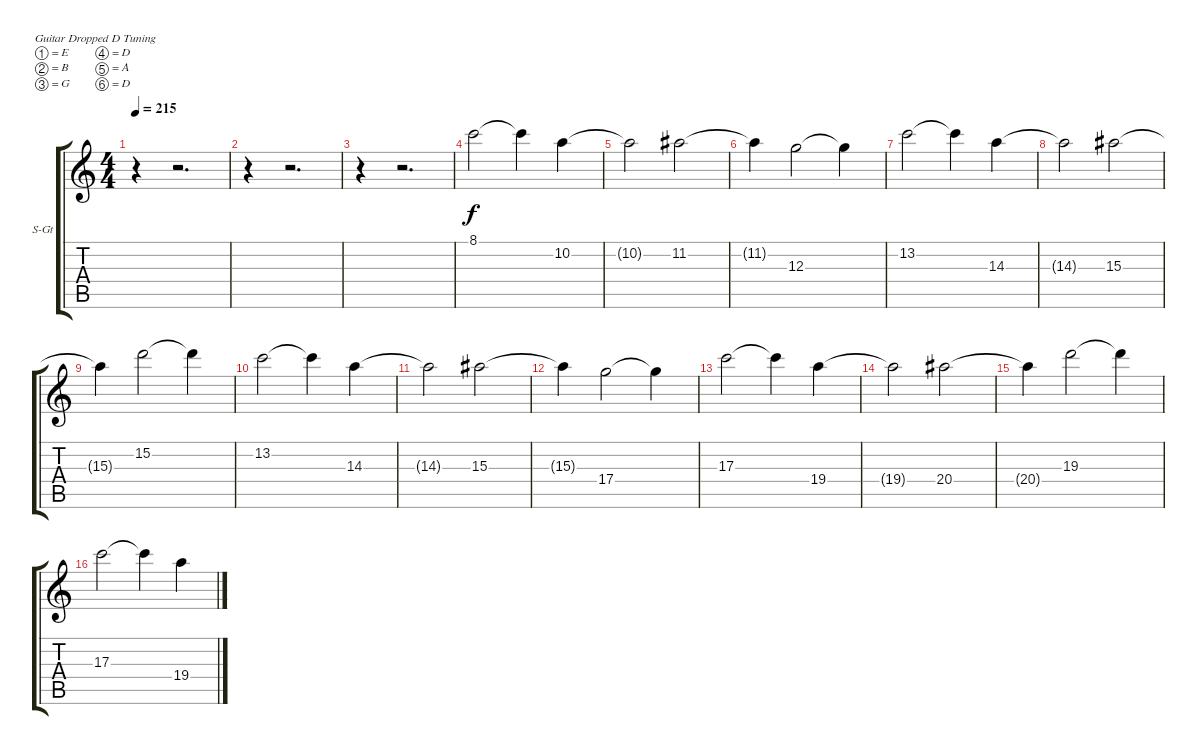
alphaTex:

\bracketExtendMode groupsimilarinstruments
\firstSystemTrackNameOrientation horizontal
\otherSystemsTrackNameOrientation horizontal
\track ("Keyboard (Christian)" "S-Gt") {instrument lead2sawtooth}
\staff {score tabs}
\tuning (E4 B3 G3 D3 A2 D2)
\displaytranspose 12
\ts (4 4)
\tempo 215
\clef g2
\ks c
r.4{dy f} r.2{d} |
r.4 r.2{d} |
r.4 r.2{d} |
8.1.2 8.1{t}.4 10.2.4 |
10.2{t}.2 11.2.2 |
11.2{t}.4 12.3.2 12.3{t}.4 |
13.2.2 13.2{t}.4 14.3.4 |
14.3{t}.2 15.3.2 |
15.3{t}.4 15.2.2 15.2{t}.4 |
13.2.2 13.2{t}.4 14.3.4 |
14.3{t}.2 15.3.2 |
15.3{t}.4 17.4.2 17.4{t}.4 |
17.3.2 17.3{t}.4 19.4.4 |
19.4{t}.2 20.4.2 |
20.4{t}.4 19.3.2 19.3{t}.4 |
17.3.2 17.3{t}.4 19.4.4
